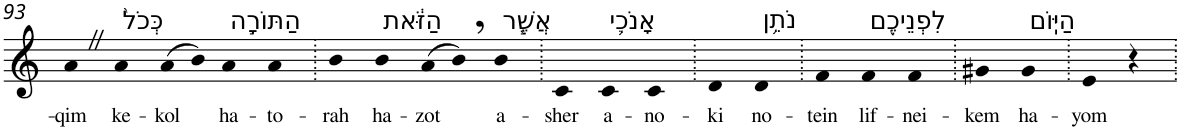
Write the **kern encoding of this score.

**kern	**text
*part1	*part1
*staff1	*staff1
*I"Piano	*
*I'Pno	*
!!LO:PB:g=z
*clefG2	*
*k[]	*
=93	=93
!	!LO:LY:b
4aZ	-qim
!LO:TX:a:t=כְּכֹל֙	!
!	!LO:LY:b
4a	ke-
!	!LO:LY:b
(>8a	-kol
8b)	.
!LO:TX:a:t=הַתּוֹרָ֣ה	!
!	!LO:LY:b
4a	ha-
!	!LO:LY:b
4a	-to-
=94.	=94.
!	!LO:LY:b
4b	-rah
!LO:TX:a:t=הַזֹּ֔את	!
!	!LO:LY:b
4b	ha-
!	!LO:LY:b
(>8a	-zot
8b,)	.
!LO:TX:a:t=אֲשֶׁ֧ר	!
!	!LO:LY:b
4b	a-
=95.	=95.
!	!LO:LY:b
4c	-sher
!LO:TX:a:t=אָנֹכִ֛י	!
!	!LO:LY:b
4c	a-
!	!LO:LY:b
4c	-no-
=96.	=96.
!	!LO:LY:b
4d	-ki
!LO:TX:a:t=נֹתֵ֥ן	!
!	!LO:LY:b
4d	no-
=97.	=97.
!	!LO:LY:b
4f	-tein
!LO:TX:a:t=לִפְנֵיכֶ֖ם	!
!	!LO:LY:b
4f	lif-
!	!LO:LY:b
4f	-nei-
=98.	=98.
!	!LO:LY:b
4g#X	-kem
!LO:TX:a:t=הַיּֽוֹם	!
!	!LO:LY:b
4g#	ha-
=99.	=99.
!	!LO:LY:b
4e	-yom
4r	.
=.	=.
*-	*-
